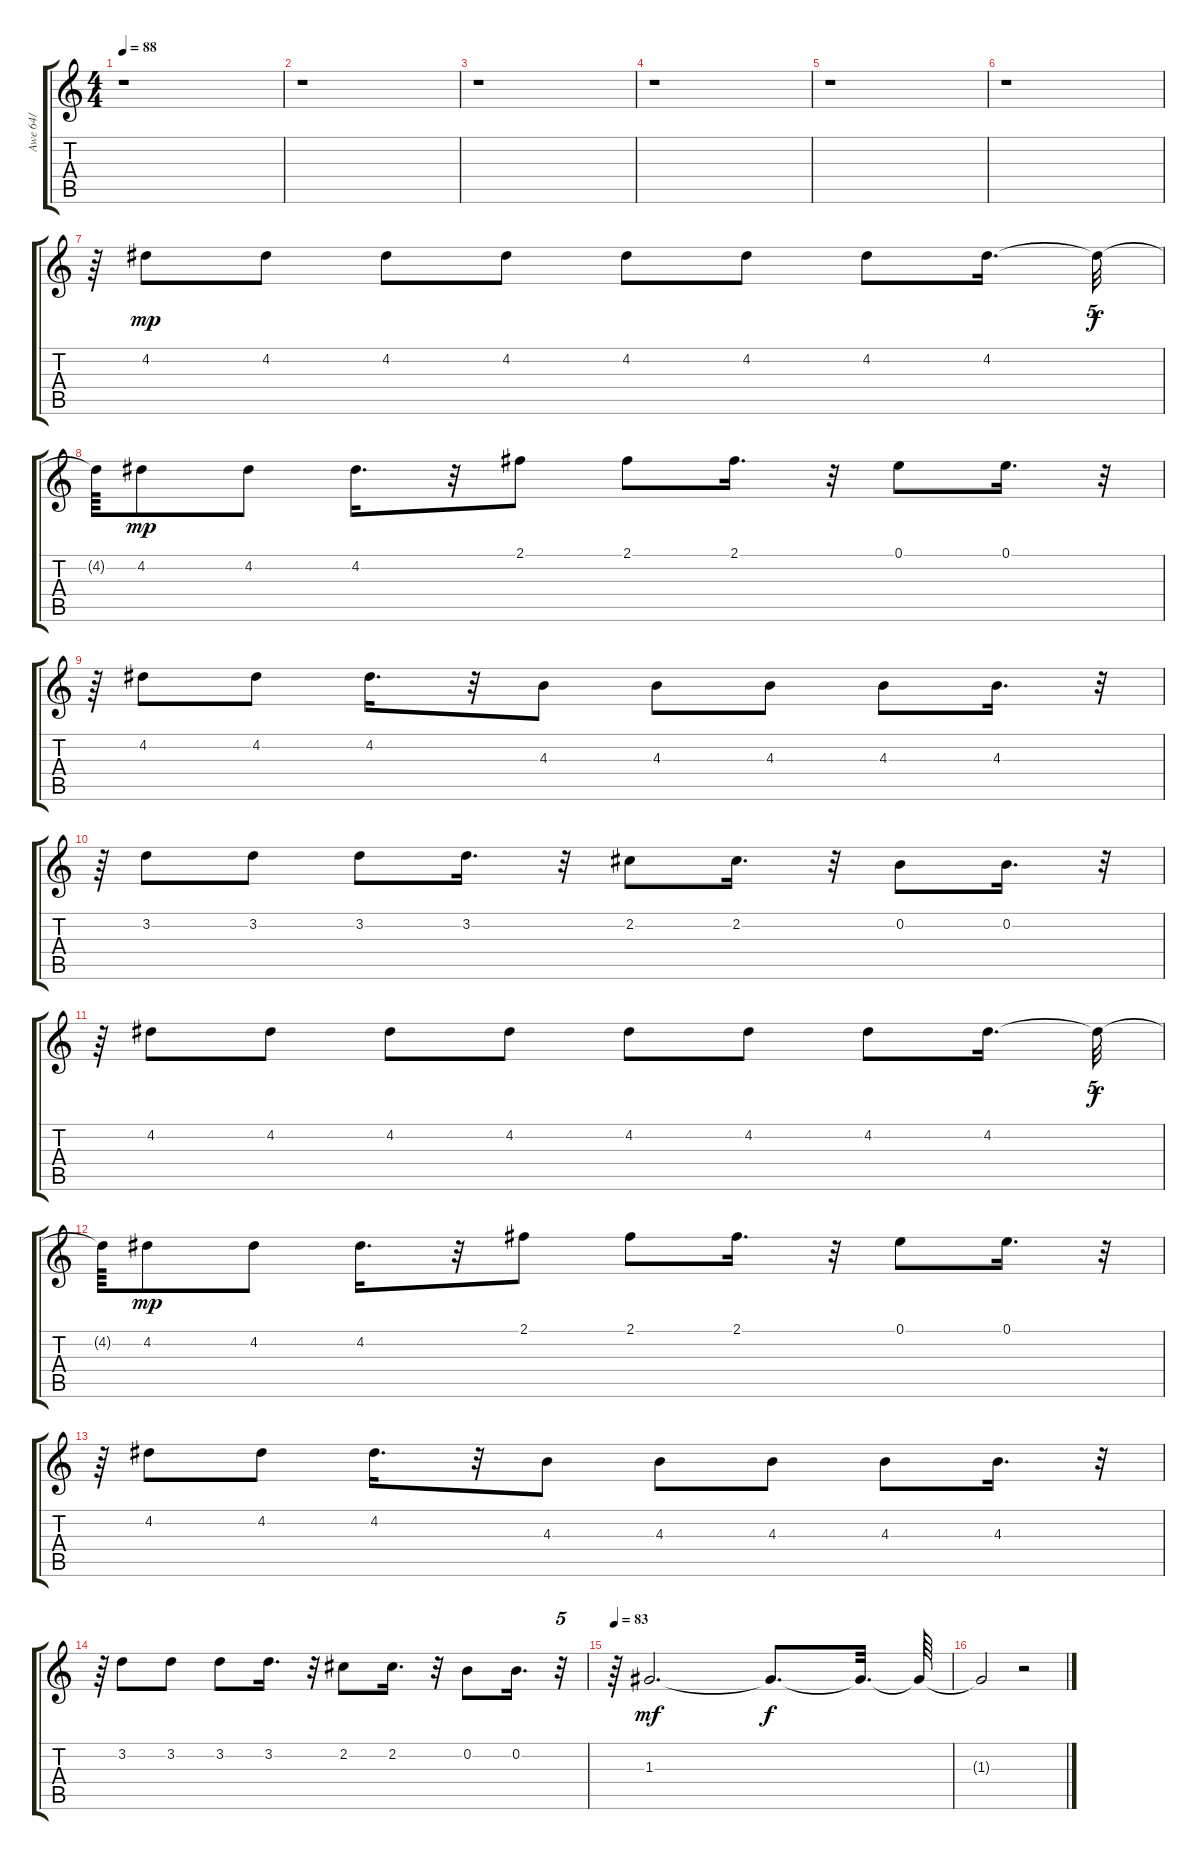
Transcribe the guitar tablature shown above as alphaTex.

\track ("   Awe 64/8Mb" "   Awe 64/") {instrument overdrivenguitar}
\staff {score tabs}
\tuning (E4 B3 G3 D3 A2 E2) {hide}
\ts (4 4)
\tempo 88
\clef g2
\ks c
r.1{dy mp} |
r.1 |
r.1 |
r.1 |
r.1 |
r.1 |
r.64 4.2.8{volume 13 balance 7} 4.2.8 4.2.8 4.2.8 4.2.8 4.2.8 4.2.8 4.2.16{d} 4.2{t}.32{tu (5 4) dy f} |
4.2{t}.64 4.2.8{dy mp} 4.2.8 4.2.16{d} r.32 2.1.8 2.1.8 2.1.16{d} r.32 0.1.8 0.1.16{d} r.32{tu (5 4)} |
r.64 4.2.8 4.2.8 4.2.16{d} r.32 4.3.8 4.3.8 4.3.8 4.3.8 4.3.16{d} r.32{tu (5 4)} |
r.64 3.2.8 3.2.8 3.2.8 3.2.16{d} r.32 2.2.8 2.2.16{d} r.32 0.2.8 0.2.16{d} r.32{tu (5 4)} |
r.64 4.2.8 4.2.8 4.2.8 4.2.8 4.2.8 4.2.8 4.2.8 4.2.16{d} 4.2{t}.32{tu (5 4) dy f} |
4.2{t}.64 4.2.8{dy mp} 4.2.8 4.2.16{d} r.32 2.1.8 2.1.8 2.1.16{d} r.32 0.1.8 0.1.16{d} r.32{tu (5 4)} |
r.64 4.2.8 4.2.8 4.2.16{d} r.32 4.3.8 4.3.8 4.3.8 4.3.8 4.3.16{d} r.32{tu (5 4)} |
r.64 3.2.8 3.2.8 3.2.8 3.2.16{d} r.32 2.2.8 2.2.16{d} r.32 0.2.8 0.2.16{d} r.32{tu (5 4)} |
\tempo 83
r.64 1.3.2{d dy mf} 1.3{t}.8{d dy f} 1.3{t}.32{d} 1.3{t}.64 |
1.3{t}.2 r.2
